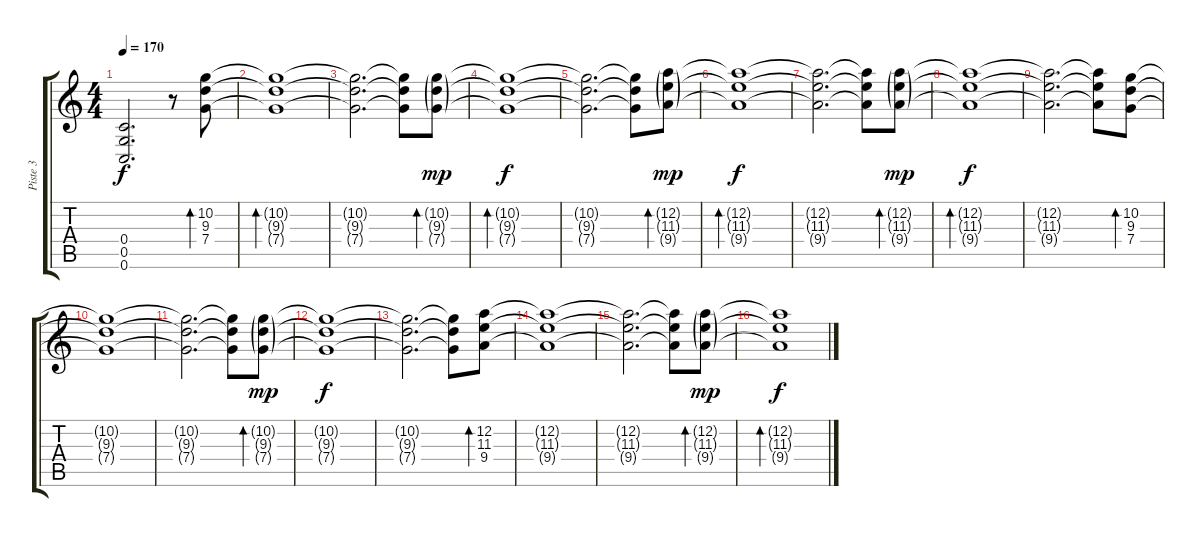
\track ("Piste 3" "Piste 3") {instrument distortionguitar}
\staff {score tabs}
\tuning (D4 A3 F3 C3 G2 C2) {hide}
\ts (4 4)
\tempo 170
\clef g2
\ks c
(0.4{t} 0.5{t} 0.6{t}).2{d dy f} r.8 (10.2 9.3 7.4).8{bd 240} |
(10.2{t} 9.3{t} 7.4{t}).1{bd 240} |
(10.2{t} 9.3{t} 7.4{t}).2{d} (10.2{t} 9.3{t} 7.4{t}).8 (10.2{g} 9.3{g} 7.4{g}).8{bd 240 dy mp} |
(10.2{t} 9.3{t} 7.4{t}).1{bd 240 dy f} |
(10.2{t} 9.3{t} 7.4{t}).2{d} (10.2{t} 9.3{t} 7.4{t}).8 (12.2{g} 11.3{g} 9.4{g}).8{bd 240 dy mp} |
(12.2{t} 11.3{t} 9.4{t}).1{bd 240 dy f} |
(12.2{t} 11.3{t} 9.4{t}).2{d} (12.2{t} 11.3{t} 9.4{t}).8 (12.2{g} 11.3{g} 9.4{g}).8{bd 240 dy mp} |
(12.2{t} 11.3{t} 9.4{t}).1{bd 240 dy f} |
(12.2{t} 11.3{t} 9.4{t}).2{d} (12.2{t} 11.3{t} 9.4{t}).8 (10.2 9.3 7.4).8{bd 240} |
(10.2{t} 9.3{t} 7.4{t}).1 |
(10.2{t} 9.3{t} 7.4{t}).2{d} (10.2{t} 9.3{t} 7.4{t}).8 (10.2{g} 9.3{g} 7.4{g}).8{bd 240 dy mp} |
(10.2{t} 9.3{t} 7.4{t}).1{dy f} |
(10.2{t} 9.3{t} 7.4{t}).2{d} (10.2{t} 9.3{t} 7.4{t}).8 (12.2 11.3 9.4).8{bd 240} |
(12.2{t} 11.3{t} 9.4{t}).1 |
(12.2{t} 11.3{t} 9.4{t}).2{d} (12.2{t} 11.3{t} 9.4{t}).8 (12.2{g} 11.3{g} 9.4{g}).8{bd 240 dy mp} |
(12.2{t} 11.3{t} 9.4{t}).1{bd 240 dy f}
